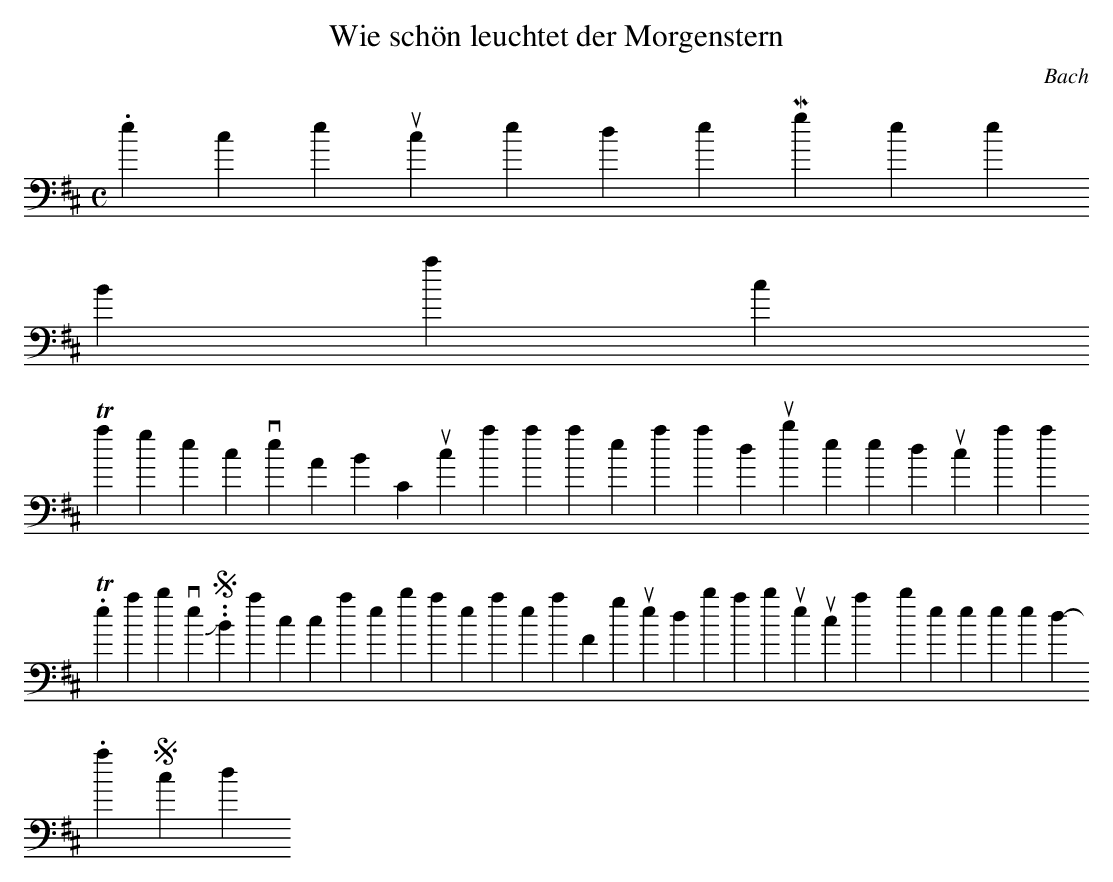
X:1
T:Wie schön leuchtet der Morgenstern
C:Bach
M:C
L:1/4
K:D bass d |"6"cd/"6"c/" +6"Bf/e/ |\ "56 7 8"dyy"#"eHAd |\ =g"27"f/e/ "6"f/^g/a |"56"d"#6 7"eyHAd | g"6"f"7 6"ed |"4 3 7"A2yHd :|z |\ "6"c2Hd2 |"6"A2Hd2 |\ "7 6"e"6"f/g/ a/g/- "27"g/f/ | "6"B/"6"c/"9 8"dA/a/ "2+5"g/f/ |\ " 6"eb/a/"6 46 6"gyy" 7"a |Hd2" +6"B"# 7"F |\ " 6"G"6"A"56"B/"46"c/"9 8"d |\ "56 4 3"Gyy" 7"AyHD |]
 85. Wie schön leuchtet der Morgenstern
Bach
This page converts ABC musical notation to a simple partition and Numbered musical notation.
The above J.S. Bach chorale bassline appears with Figured bass but other music may be entered.
©2003-2009 Norman Schmidt
